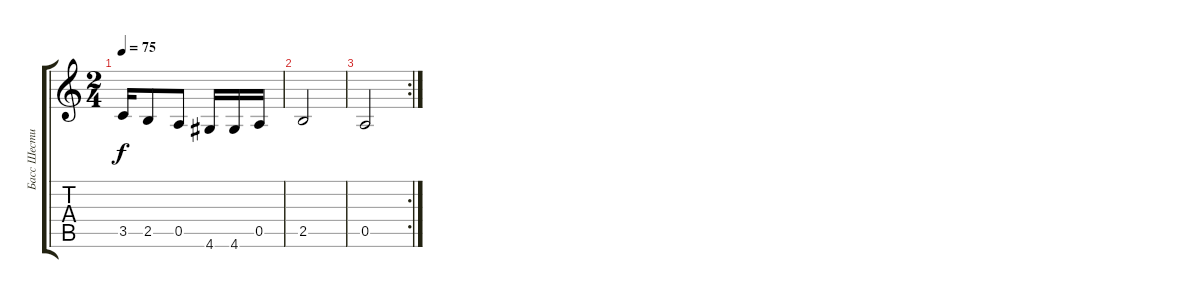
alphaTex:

\track ("Басс Шестиструнка" "Басс Шести") {instrument acousticguitarsteel}
\staff {score tabs}
\tuning (E4 B3 G3 D3 A2 E2) {hide}
\ts (2 4)
\tempo 75
\clef g2
\ks c
3.5{t}.16{dy f} 2.5.8 0.5.8 4.6.16 4.6.16 0.5.16 |
2.5.2 |
\rc 2
0.5.2
